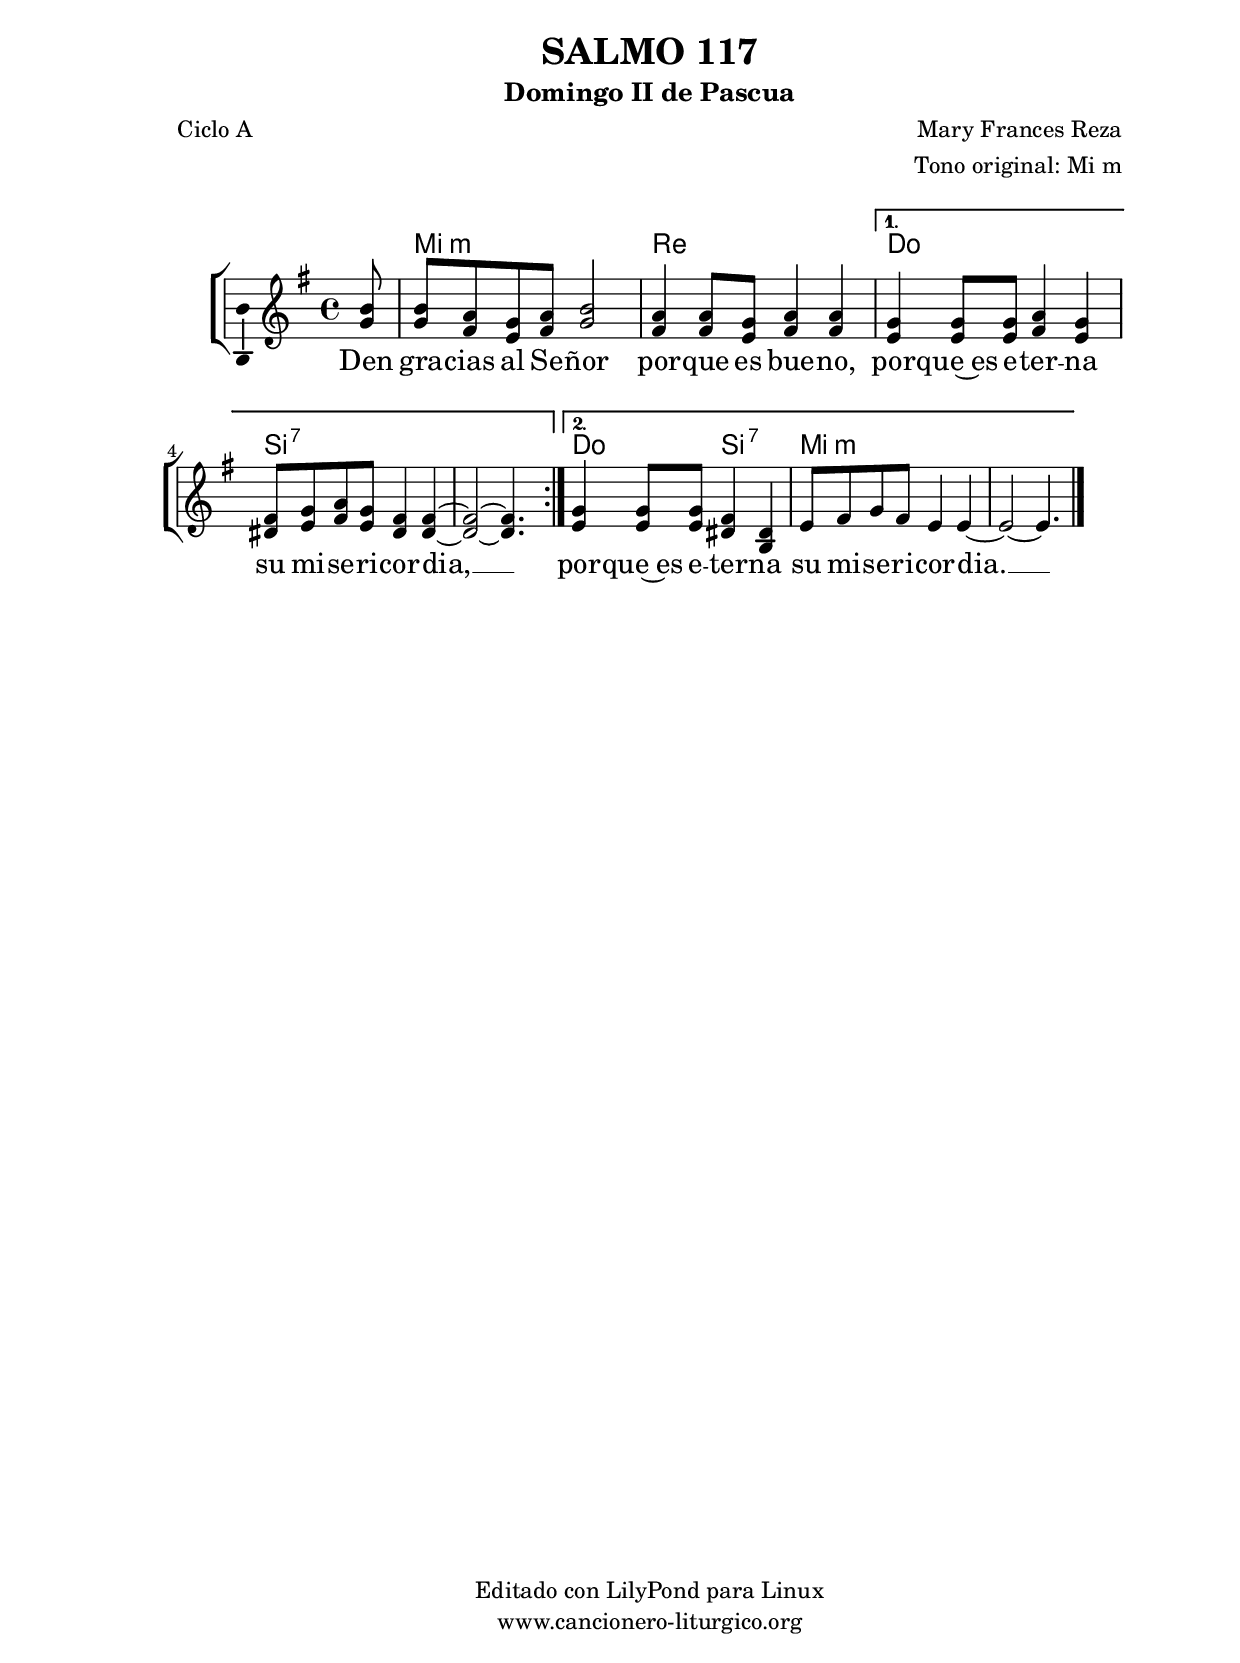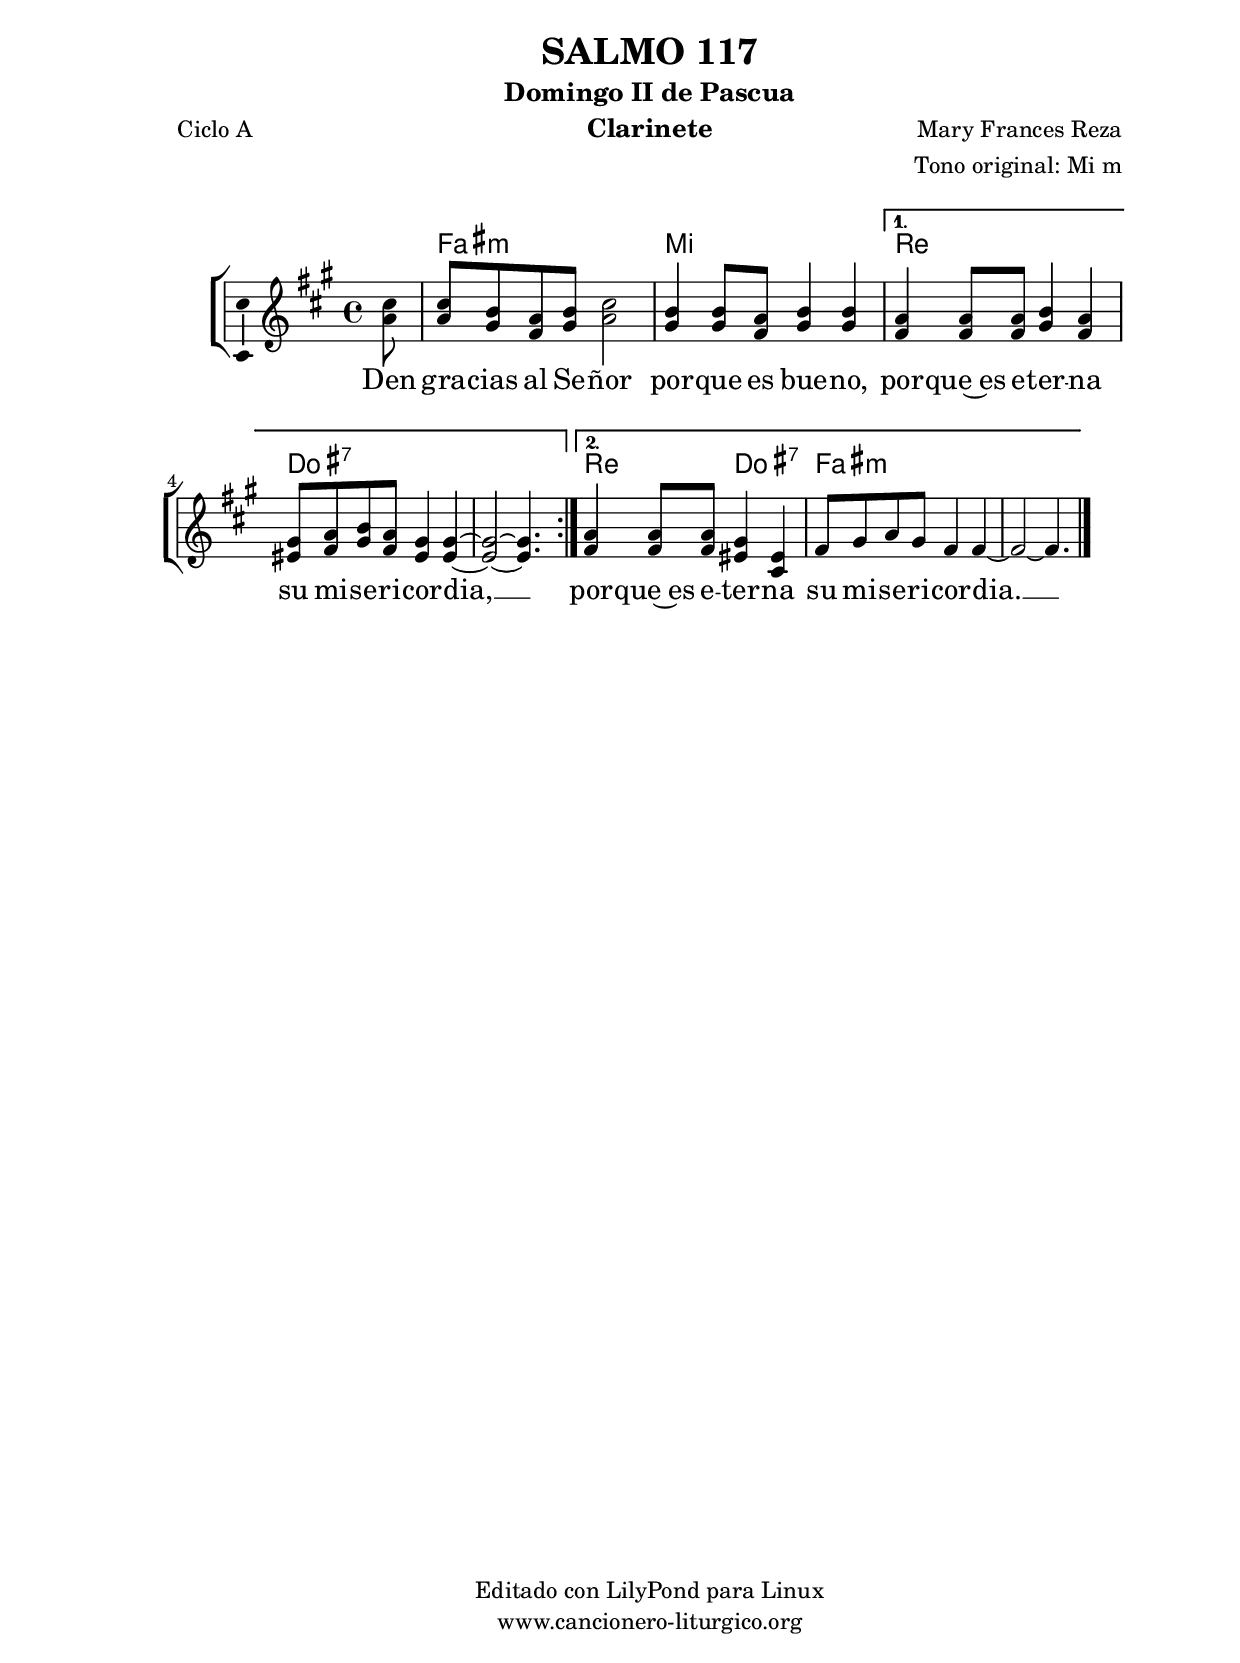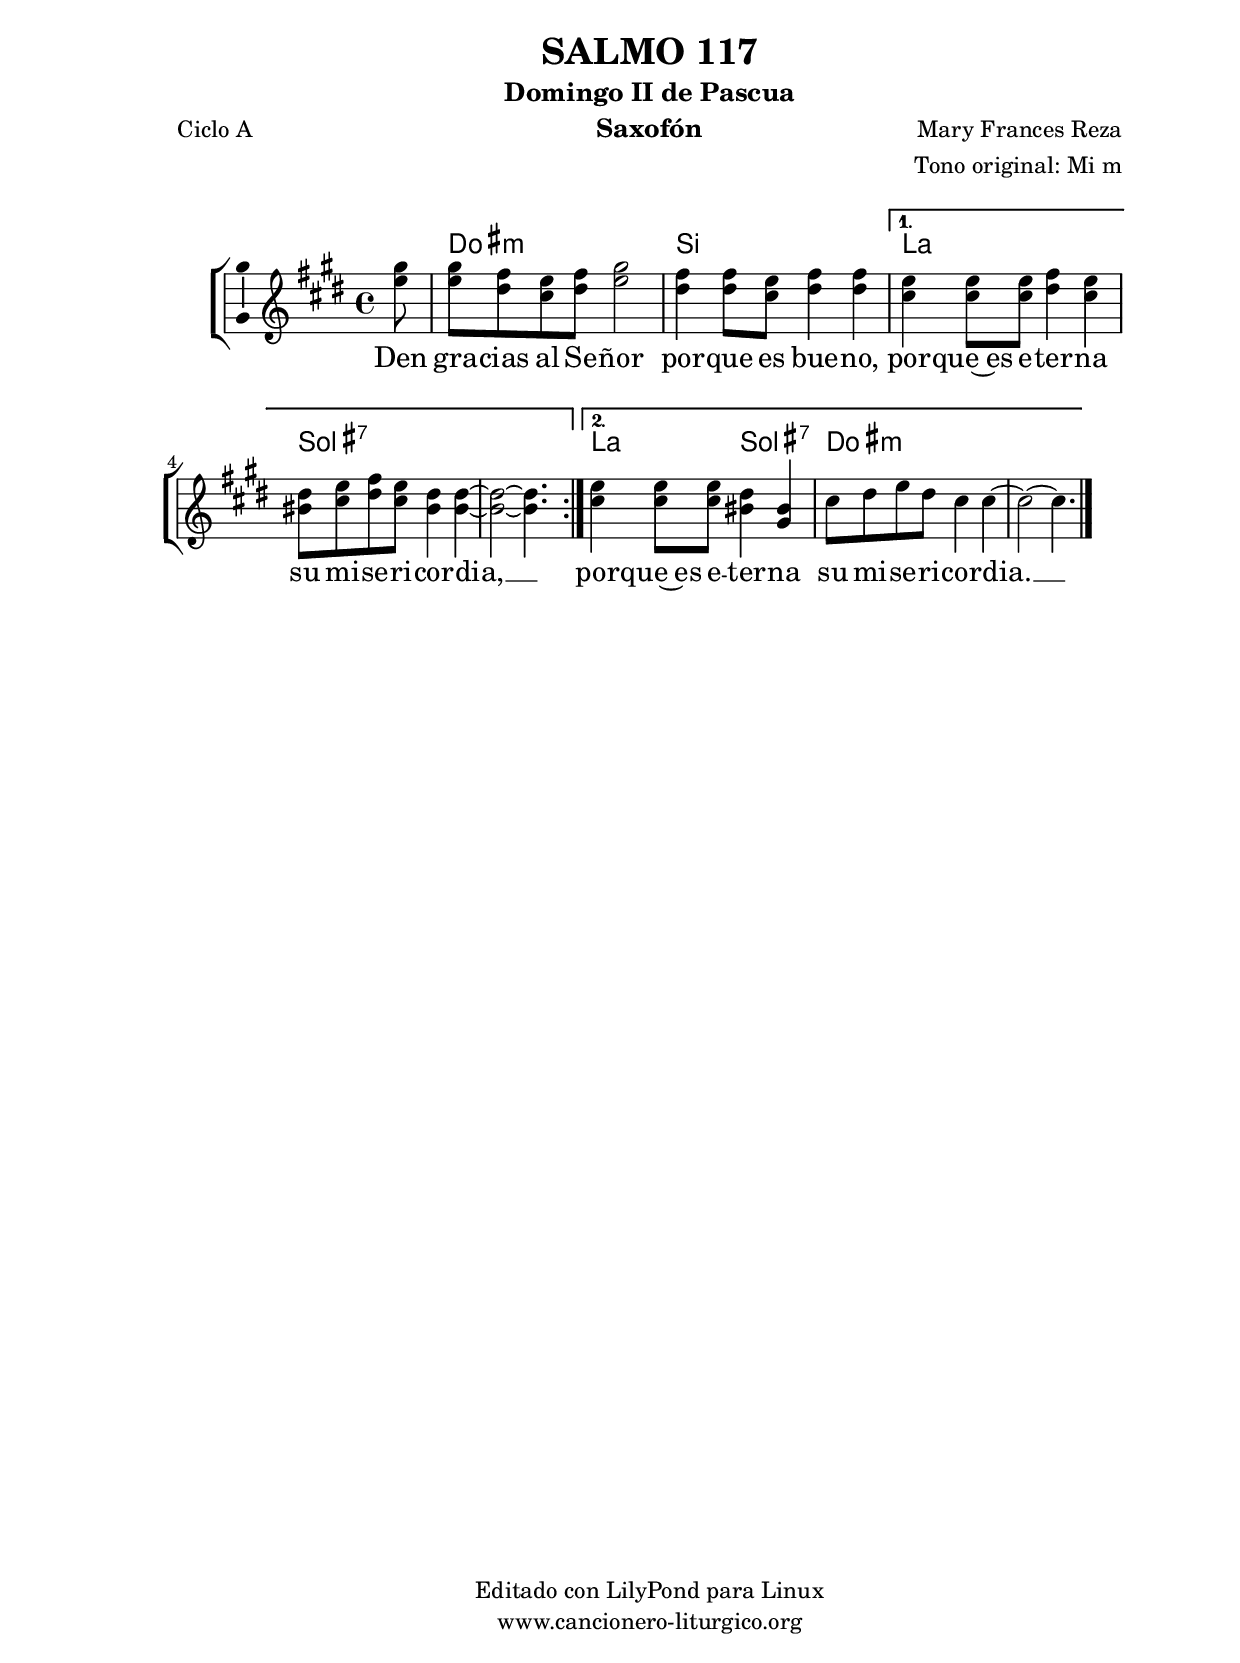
%
%para convertir .midi en .wav:
%timidity filename.midi -Ow -o finename.wav
%
%
%Para convertir de .wav a .mp3:
%lame -h -m j filename.wav
%
%
%para escuchar el midi:
%timidity nombrefichero.midi
%


%versión de lilypond para la que se ha escrito esta partitura:
\version "2.16.0"

	%Tamaño papel
	#(set-default-paper-size "a4")
	%Tamaño partitura
	#(set-global-staff-size 20)
	%No responde al pulsar sobre una nota
	#(ly:set-option 'point-and-click #f)

%parámetros del encabezamiento:
\header {
	title = "SALMO 117"
	subtitle = "Domingo II de Pascua"
	composer = "Mary Frances Reza"
	poet = "Ciclo A"
	meter = ""
	arranger = "Tono original: Mi m"
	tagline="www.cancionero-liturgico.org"
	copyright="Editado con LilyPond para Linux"
	tiempo = "Pascua"
	usos = "Salmo"
	letra = "Den gracias al Señor porque es bueno, porque es eterna su misericordia, porque es eterna su misericordia."
	}

%parámetros asociados al papel:
\paper  {
	oddHeaderMarkup = \markup {\fill-line { \on-the-fly #not-first-page \fromproperty #'header:title \on-the-fly #not-first-page \fromproperty #'header:composer }}
	evenHeaderMarkup = \markup {\fill-line { \fromproperty #'header:composer \fromproperty #'header:title }}
	#(set-paper-size "a4")
	print-page-number = ##f
	first-page-number = 1
	print-first-page-number = ##f
%	head-separation = 3.0 \cm
	top-margin = 2.0 \cm
	bottom-margin = 0.5\cm
%%%	bottom-margin = -1.0\cm
	left-margin = 3.0 \cm
	line-width = 16.0 \cm 
	indent = 8\mm
	interscoreline = 2.\mm
	between-system-space = 15\mm
%	para que las partituras no llenen la hoja:
	ragged-bottom = ##t
%	idem para la última hoja:
	ragged-last-bottom = ##f
%	para que las partituras llenen el ancho del papel:
	ragged-last = ##f
	after-title-space = 2.5 \cm
%page-count=1
%system-count=8

	%Flexible Vertical Spacing
%	markup-markup-spacing =
%	#'((basic-distance . 15) (minimum-distance . 15) (padding . 3))
	markup-system-spacing =
	#'((basic-distance . 15) (minimum-distance . 15) (padding . 3))
	system-system-spacing =
	#'((basic-distance . 15) (minimum-distance . 15) (padding . 3))
	score-system-spacing =
	#'((basic-distance . 15) (minimum-distance . 15) (padding . 5))
%	top-system-spacing = % header
%	#'((basic-distance . 8) (minimum-distance . 0) (padding . 3))
%	top-markup-spacing =
%	#'((basic-distance . 20) (minimum-distance . 20) (padding . 3))
	last-bottom-spacing = % footer
	#'((basic-distance . 5) (minimum-distance . 5) (padding . 3))
%	score-markup-spacing =
%	#'((basic-distance . 16) (minimum-distance . 13) (padding . 3))

	}


%parámetros que afectan a toda la partitura:
global =  {
	%clave de sol (G):
	\clef G
	%armadura:
%	\transpose f a
	\key e \minor
	\tempo 4=90
	\set Score.tempoHideNote = ##t
	}


acordes = {
	\italianChords
	\chordmode {
%	\transpose f a
{

\repeat volta 2 {
s8
e1:m d
}
\alternative {
{
c1 b:7 b:7
}
{
c2 b:7 e1:m e:m
}
}

	}
	}
}

melodia = 
%	\transpose f a
{
	\relative c''{
	\time 4/4

\repeat volta 2 {
\partial8
<b g>8
<b g>8 <a fis> <g e> <a fis> <b g>2
<a fis>4 <a fis>8 <g e> <a fis>4 <a fis>
}
\alternative {
{
<g e>4 <g e>8 <g e> <a fis>4 <g e>
<fis dis>8 <g e> <a fis> <g e> <fis dis>4 <fis dis>~
<fis dis>2~<fis dis>4. s8
}
{
<g e>4 <g e>8 <g e> <fis dis>4 <dis b>
e8 fis g fis e4 e~
e2~e4.
}
}

	\bar "|."
	}
	}


texto = \lyricmode {
Den gra -- cias al Se -- ñor por -- que es bue -- no,
por -- que~es e -- ter -- na su mi -- se -- ri -- cor -- dia, __
por -- que~es e -- ter -- na su mi -- se -- ri -- cor -- dia. __
	}


acordesStaff = \context ChordNames = acordesStaff <<
	\set chordChanges = ##t
	\acordes
	>>


vozStaff = \context Voice = vozStaff
\with {\consists "Ambitus_engraver"}
<<
%	\set Staff.instrumentName = ""
%	\set Staff.shortInstrumentName = ""
%	\set Staff.midiInstrument = #"clarinet"
%	\set Staff.midiInstrument = #"cello"
%	\set Staff.midiInstrument = #"flute"
	\set Staff.midiInstrument = #"electric guitar (jazz)"
%	\set Staff.midiInstrument = #"english horn"
%	\set Staff.midiInstrument = #"violin"
%	\set Staff.midiInstrument = #"glockenspiel"
	\set Staff.midiMinimumVolume = #0.7
	\set Staff.midiMaximumVolume = #0.9
	\global
	\melodia
	>>


textoStaff = \context Lyrics = textoStaff <<
	\lyricsto vozStaff \texto
	>>

\book {
	\score {
		\context ChoirStaff {
			\override StaffGroup.SystemStartBracket #'collapse-height = #1
			\override Score.SystemStartBar #'collapse-height = #1
			<<
			\acordesStaff
			\vozStaff
			\textoStaff
			>>
			}
		\layout {
	    		\context {
				\Lyrics
				\override LyricText #'font-size = #2
				}
	   		 \context {
				\Score
				%fontSize = #3
				\override StaffSymbol #'staff-space = #(magstep +3)
				%\override Beam #'thickness = #0.55
				%\override SpacingSpanner #'spacing-increment = #1.0
				%\override Slur #'height-limit = #1.5
				}
			}
		}
	\score {
		\unfoldRepeats
		\context ChoirStaff {
			<<
			\acordesStaff
			\vozStaff
			>>
			}
		\midi {
	  		\context {
	  			\Score
				tempoWholesPerMinute = #(ly:make-moment 70 4)
				}
			}
		}
	}

%Partitura para clarinete
#(define output-suffix "C")
\book {
	\header{
		instrument = "Clarinete"
		}
	\score {
		\context ChoirStaff {
			\override StaffGroup.SystemStartBracket #'collapse-height = #1
			\override Score.SystemStartBar #'collapse-height = #1
\transpose c d
			<<
			\acordesStaff
			\vozStaff
			\textoStaff
			>>
			}
		\layout {
	    		\context {
				\Lyrics
				\override LyricText #'font-size = #2
				}
	   		 \context {
				\Score
				%fontSize = #3
				\override StaffSymbol #'staff-space = #(magstep +3)
				%\override Beam #'thickness = #0.55
				%\override SpacingSpanner #'spacing-increment = #1.0
				%\override Slur #'height-limit = #1.5
				}
			}
		}
	}

%Partitura para saxofón
#(define output-suffix "S")
\book {
	\header{
		instrument = "Saxofón"
		}
	\score {
		\context ChoirStaff {
			\override StaffGroup.SystemStartBracket #'collapse-height = #1
			\override Score.SystemStartBar #'collapse-height = #1
\transpose c a
			<<
			\acordesStaff
			\vozStaff
			\textoStaff
			>>
			}
		\layout {
	    		\context {
				\Lyrics
				\override LyricText #'font-size = #2
				}
	   		 \context {
				\Score
				%fontSize = #3
				\override StaffSymbol #'staff-space = #(magstep +3)
				%\override Beam #'thickness = #0.55
				%\override SpacingSpanner #'spacing-increment = #1.0
				%\override Slur #'height-limit = #1.5
				}
			}
		}
	}

